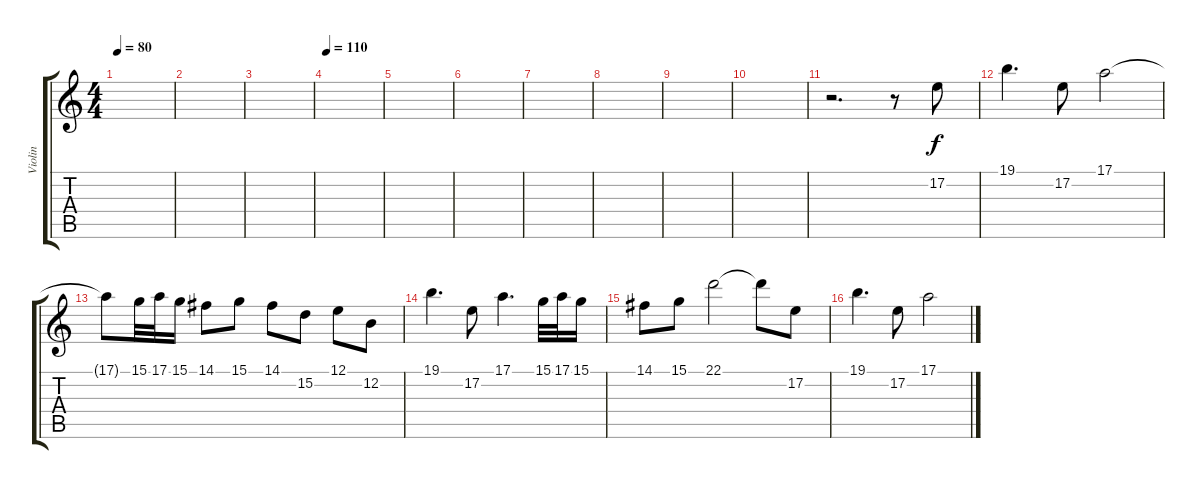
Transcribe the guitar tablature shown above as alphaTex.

\track ("Violin" "Violin") {instrument violin}
\staff {score tabs}
\tuning (E4 B3 G3 D3 A2 E2) {hide}
\ts (4 4)
\tempo 80
\clef g2
\ks c
|
|
|
\tempo 110
|
|
|
|
|
|
|
r.2{d} r.8 17.2.8 |
19.1.4{d} 17.2.8 17.1.2 |
17.1{t}.8 15.1.32 17.1.32 15.1.16 14.1.8 15.1.8 14.1.8 15.2.8 12.1.8 12.2.8 |
19.1.4{d} 17.2.8 17.1.4{d} 15.1.32 17.1.32 15.1.16 |
14.1.8 15.1.8 22.1.2 22.1{t}.8 17.2.8 |
19.1.4{d} 17.2.8 17.1.2
